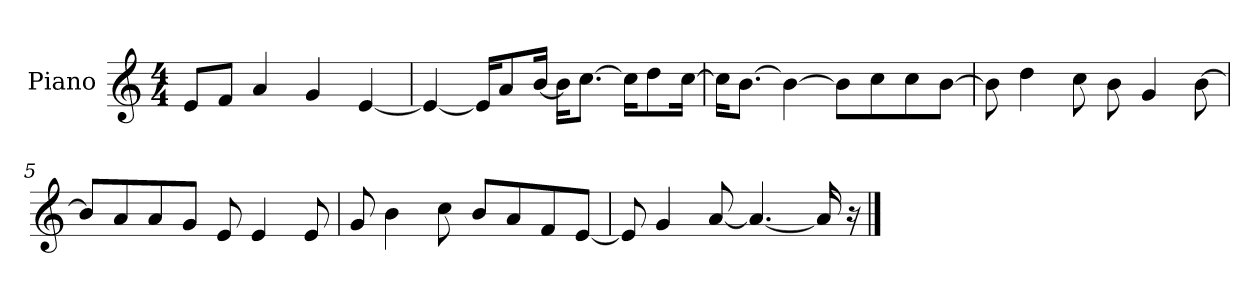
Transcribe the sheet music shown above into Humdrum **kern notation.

**kern
*part1
*staff1
*I"Piano
*I'P-no
*clefG2
*k[]
*M4/4
*MM90
=1
8e/L
8f/J
4a/
4g/
[4e/
=2
4e/_
16e/KL]
8a/
[16b/Jk
16b\KL]
[8.cc\J
16cc\KL]
8dd\
[16cc\Jk
=3
16cc\KL]
[8.b\J
4b\_
8b\L]
8cc\
8cc\
[8b\J
=4
8b\]
4dd\
8cc\
8b\
4g/
[8b\
=5
8b/L]
8a/
8a/
8g/J
8e/
4e/
8e/
!!LO:LB:g=z
=6
8g/
4b\
8cc\
8b/L
8a/
8f/
[8e/J
=7
8e/]
4g/
[8a/
4.a/_
16a/]
16r
==
*-
